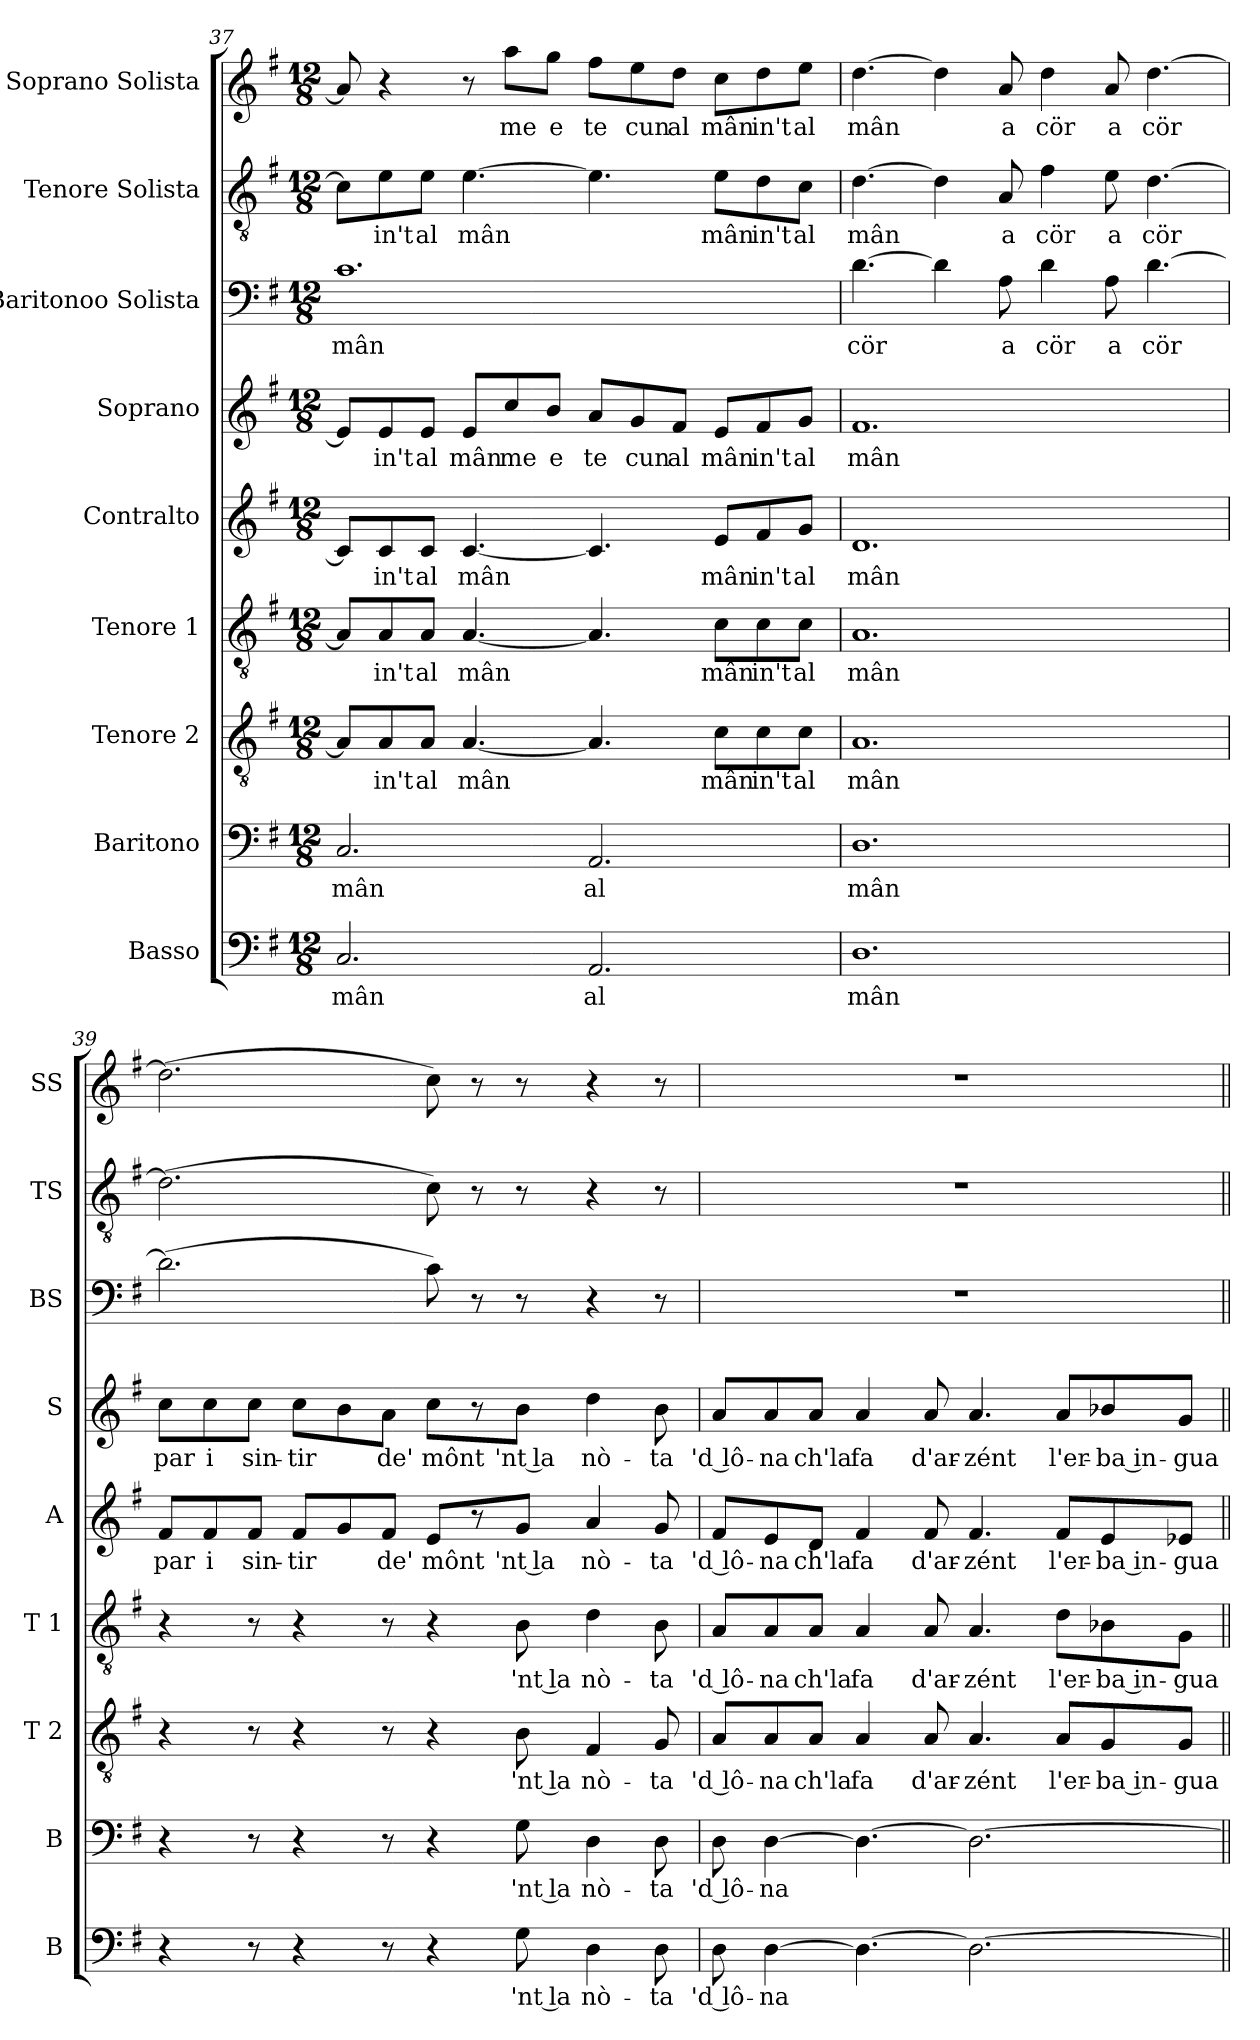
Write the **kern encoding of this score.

**kern	**text	**kern	**text	**kern	**text	**kern	**text	**kern	**text	**kern	**text	**kern	**text	**kern	**text	**kern	**text
*part9	*part9	*part8	*part8	*part7	*part7	*part6	*part6	*part5	*part5	*part4	*part4	*part3	*part3	*part2	*part2	*part1	*part1
*staff9	*staff9	*staff8	*staff8	*staff7	*staff7	*staff6	*staff6	*staff5	*staff5	*staff4	*staff4	*staff3	*staff3	*staff2	*staff2	*staff1	*staff1
*I"Basso	*	*I"Baritono	*	*I"Tenore 2	*	*I"Tenore 1	*	*I"Contralto	*	*I"Soprano	*	*I"Baritonoo Solista	*	*I"Tenore Solista	*	*I"Soprano Solista	*
*I'B	*	*I'B	*	*I'T 2	*	*I'T 1	*	*I'A	*	*I'S	*	*I'BS	*	*I'TS	*	*I'SS	*
!!LO:PB:g=z
*clefF4	*	*clefF4	*	*clefGv2	*	*clefGv2	*	*clefG2	*	*clefG2	*	*clefF4	*	*clefGv2	*	*clefG2	*
*k[f#]	*	*k[f#]	*	*k[f#]	*	*k[f#]	*	*k[f#]	*	*k[f#]	*	*k[f#]	*	*k[f#]	*	*k[f#]	*
*G:	*	*G:	*	*G:	*	*G:	*	*G:	*	*G:	*	*G:	*	*G:	*	*G:	*
*M12/8	*	*M12/8	*	*M12/8	*	*M12/8	*	*M12/8	*	*M12/8	*	*M12/8	*	*M12/8	*	*M12/8	*
=37	=37	=37	=37	=37	=37	=37	=37	=37	=37	=37	=37	=37	=37	=37	=37	=37	=37
!	!LO:LY:b	!	!LO:LY:b	!	!	!	!	!	!	!	!	!	!LO:LY:b	!	!	!	!
2.C/	mân	2.C/	mân	8A/L]	.	8A/L]	.	8c/L]	.	8e/L]	.	1.c	mân	8c\L]	.	8a/]	.
!	!	!	!	!	!LO:LY:b	!	!LO:LY:b	!	!LO:LY:b	!	!LO:LY:b	!	!	!	!LO:LY:b	!	!
.	.	.	.	8A/	in't	8A/	in't	8c/	in't	8e/	in't	.	.	8e\	in't	4r	.
!	!	!	!	!	!LO:LY:b	!	!LO:LY:b	!	!LO:LY:b	!	!LO:LY:b	!	!	!	!LO:LY:b	!	!
.	.	.	.	8A/J	al	8A/J	al	8c/J	al	8e/J	al	.	.	8e\J	al	.	.
!	!	!	!	!	!LO:LY:b	!	!LO:LY:b	!	!LO:LY:b	!	!LO:LY:b	!	!	!	!LO:LY:b	!	!
.	.	.	.	[4.A/	mân	[4.A/	mân	[4.c/	mân	8e/L	mân	.	.	[4.e\	mân	8r	.
!	!	!	!	!	!	!	!	!	!	!	!LO:LY:b	!	!	!	!	!	!LO:LY:b
.	.	.	.	.	.	.	.	.	.	8cc/	me	.	.	.	.	8aa\L	me
!	!	!	!	!	!	!	!	!	!	!	!LO:LY:b	!	!	!	!	!	!LO:LY:b
.	.	.	.	.	.	.	.	.	.	8b/J	e	.	.	.	.	8gg\J	e
!	!LO:LY:b	!	!LO:LY:b	!	!	!	!	!	!	!	!LO:LY:b	!	!	!	!	!	!LO:LY:b
2.AA/	al	2.AA/	al	4.A/]	.	4.A/]	.	4.c/]	.	8a/L	te	.	.	4.e\]	.	8ff#\L	te
!	!	!	!	!	!	!	!	!	!	!	!LO:LY:b	!	!	!	!	!	!LO:LY:b
.	.	.	.	.	.	.	.	.	.	8g/	cun	.	.	.	.	8ee\	cun
!	!	!	!	!	!	!	!	!	!	!	!LO:LY:b	!	!	!	!	!	!LO:LY:b
.	.	.	.	.	.	.	.	.	.	8f#/J	al	.	.	.	.	8dd\J	al
!	!	!	!	!	!LO:LY:b	!	!LO:LY:b	!	!LO:LY:b	!	!LO:LY:b	!	!	!	!LO:LY:b	!	!LO:LY:b
.	.	.	.	8c\L	mân	8c\L	mân	8e/L	mân	8e/L	mân	.	.	8e\L	mân	8cc\L	mân
!	!	!	!	!	!LO:LY:b	!	!LO:LY:b	!	!LO:LY:b	!	!LO:LY:b	!	!	!	!LO:LY:b	!	!LO:LY:b
.	.	.	.	8c\	in't	8c\	in't	8f#/	in't	8f#/	in't	.	.	8d\	in't	8dd\	in't
!	!	!	!	!	!LO:LY:b	!	!LO:LY:b	!	!LO:LY:b	!	!LO:LY:b	!	!	!	!LO:LY:b	!	!LO:LY:b
.	.	.	.	8c\J	al	8c\J	al	8g/J	al	8g/J	al	.	.	8c\J	al	8ee\J	al
=38	=38	=38	=38	=38	=38	=38	=38	=38	=38	=38	=38	=38	=38	=38	=38	=38	=38
!	!LO:LY:b	!	!LO:LY:b	!	!LO:LY:b	!	!LO:LY:b	!	!LO:LY:b	!	!LO:LY:b	!	!LO:LY:b	!	!LO:LY:b	!	!LO:LY:b
1.D	mân	1.D	mân	1.A	mân	1.A	mân	1.d	mân	1.f#	mân	[4.d\	cör	[4.d\	mân	[4.dd\	mân
.	.	.	.	.	.	.	.	.	.	.	.	4d\]	.	4d\]	.	4dd\]	.
!	!	!	!	!	!	!	!	!	!	!	!	!	!LO:LY:b	!	!LO:LY:b	!	!LO:LY:b
.	.	.	.	.	.	.	.	.	.	.	.	8A\	a	8A/	a	8a/	a
!	!	!	!	!	!	!	!	!	!	!	!	!	!LO:LY:b	!	!LO:LY:b	!	!LO:LY:b
.	.	.	.	.	.	.	.	.	.	.	.	4d\	cör	4f#\	cör	4dd\	cör
!	!	!	!	!	!	!	!	!	!	!	!	!	!LO:LY:b	!	!LO:LY:b	!	!LO:LY:b
.	.	.	.	.	.	.	.	.	.	.	.	8A\	a	8e\	a	8a/	a
!	!	!	!	!	!	!	!	!	!	!	!	!	!LO:LY:b	!	!LO:LY:b	!	!LO:LY:b
.	.	.	.	.	.	.	.	.	.	.	.	[4.d\	cör	[4.d\	cör	[4.dd\	cör
!!LO:PB:g=z
=39	=39	=39	=39	=39	=39	=39	=39	=39	=39	=39	=39	=39	=39	=39	=39	=39	=39
!	!	!	!	!	!	!	!	!	!LO:LY:b	!	!LO:LY:b	!	!	!	!	!	!
4r	.	4r	.	4r	.	4r	.	8f#/L	par	8cc\L	par	(>2.d\]	.	(>2.d\]	.	(>2.dd\]	.
!	!	!	!	!	!	!	!	!	!LO:LY:b	!	!LO:LY:b	!	!	!	!	!	!
.	.	.	.	.	.	.	.	8f#/	i	8cc\	i	.	.	.	.	.	.
!	!	!	!	!	!	!	!	!	!LO:LY:b	!	!LO:LY:b	!	!	!	!	!	!
8r	.	8r	.	8r	.	8r	.	8f#/J	sin-	8cc\J	sin-	.	.	.	.	.	.
!	!	!	!	!	!	!	!	!	!LO:LY:b	!	!LO:LY:b	!	!	!	!	!	!
4r	.	4r	.	4r	.	4r	.	8f#/L	-tir	8cc\L	-tir	.	.	.	.	.	.
.	.	.	.	.	.	.	.	8g/	.	8b\	.	.	.	.	.	.	.
!	!	!	!	!	!	!	!	!	!LO:LY:b	!	!LO:LY:b	!	!	!	!	!	!
8r	.	8r	.	8r	.	8r	.	8f#/J	de'	8a\J	de'	.	.	.	.	.	.
!	!	!	!	!	!	!	!	!	!LO:LY:b	!	!LO:LY:b	!	!	!	!	!	!
4r	.	4r	.	4r	.	4r	.	8e/L	mônt	8cc\L	mônt	8c\)	.	8c\)	.	8cc\)	.
.	.	.	.	.	.	.	.	8r	.	8r	.	8r	.	8r	.	8r	.
!	!LO:LY:b	!	!LO:LY:b	!	!LO:LY:b	!	!LO:LY:b	!	!LO:LY:b	!	!LO:LY:b	!	!	!	!	!	!
8G\	'nt la	8G\	'nt la	8B\	'nt la	8B\	'nt la	8g/J	'nt la	8b\J	'nt la	8r	.	8r	.	8r	.
!	!LO:LY:b	!	!LO:LY:b	!	!LO:LY:b	!	!LO:LY:b	!	!LO:LY:b	!	!LO:LY:b	!	!	!	!	!	!
4D\	nò-	4D\	nò-	4F#/	nò-	4d\	nò-	4a/	nò-	4dd\	nò-	4r	.	4r	.	4r	.
!	!LO:LY:b	!	!LO:LY:b	!	!LO:LY:b	!	!LO:LY:b	!	!LO:LY:b	!	!LO:LY:b	!	!	!	!	!	!
8D\	-ta	8D\	-ta	8G/	-ta	8B\	-ta	8g/	-ta	8b\	-ta	8r	.	8r	.	8r	.
=40	=40	=40	=40	=40	=40	=40	=40	=40	=40	=40	=40	=40	=40	=40	=40	=40	=40
!	!LO:LY:b	!	!LO:LY:b	!	!LO:LY:b	!	!LO:LY:b	!	!LO:LY:b	!	!LO:LY:b	!	!	!	!	!	!
8D\	'd lô-	8D\	'd lô-	8A/L	'd lô-	8A/L	'd lô-	8f#/L	'd lô-	8a/L	'd lô-	1.r	.	1.r	.	1.r	.
!	!LO:LY:b	!	!LO:LY:b	!	!LO:LY:b	!	!LO:LY:b	!	!LO:LY:b	!	!LO:LY:b	!	!	!	!	!	!
[4D\	-na	[4D\	-na	8A/	-na	8A/	-na	8e/	-na	8a/	-na	.	.	.	.	.	.
!	!	!	!	!	!LO:LY:b	!	!LO:LY:b	!	!LO:LY:b	!	!LO:LY:b	!	!	!	!	!	!
.	.	.	.	8A/J	ch'la	8A/J	ch'la	8d/J	ch'la	8a/J	ch'la	.	.	.	.	.	.
!	!	!	!	!	!LO:LY:b	!	!LO:LY:b	!	!LO:LY:b	!	!LO:LY:b	!	!	!	!	!	!
4.D\_	.	4.D\_	.	4A/	fa	4A/	fa	4f#/	fa	4a/	fa	.	.	.	.	.	.
!	!	!	!	!	!LO:LY:b	!	!LO:LY:b	!	!LO:LY:b	!	!LO:LY:b	!	!	!	!	!	!
.	.	.	.	8A/	d'ar-	8A/	d'ar-	8f#/	d'ar-	8a/	d'ar-	.	.	.	.	.	.
!	!	!	!	!	!LO:LY:b	!	!LO:LY:b	!	!LO:LY:b	!	!LO:LY:b	!	!	!	!	!	!
2.D\_	.	2.D\_	.	4.A/	-zént	4.A/	-zént	4.f#/	-zént	4.a/	-zént	.	.	.	.	.	.
!	!	!	!	!	!LO:LY:b	!	!LO:LY:b	!	!LO:LY:b	!	!LO:LY:b	!	!	!	!	!	!
.	.	.	.	8A/L	l'er-	8d\L	l'er-	8f#/L	l'er-	8a/L	l'er-	.	.	.	.	.	.
!	!	!	!	!	!LO:LY:b	!	!LO:LY:b	!	!LO:LY:b	!	!LO:LY:b	!	!	!	!	!	!
.	.	.	.	8G/	ba in-	8B-X\	ba in-	8e/	ba in-	8b-X/	ba in-	.	.	.	.	.	.
!	!	!	!	!	!LO:LY:b	!	!LO:LY:b	!	!LO:LY:b	!	!LO:LY:b	!	!	!	!	!	!
.	.	.	.	8G/J	-gua-	8G\J	-gua-	8e-X/J	-gua-	8g/J	-gua-	.	.	.	.	.	.
=||	=||	=||	=||	=||	=||	=||	=||	=||	=||	=||	=||	=||	=||	=||	=||	=||	=||
*-	*-	*-	*-	*-	*-	*-	*-	*-	*-	*-	*-	*-	*-	*-	*-	*-	*-
